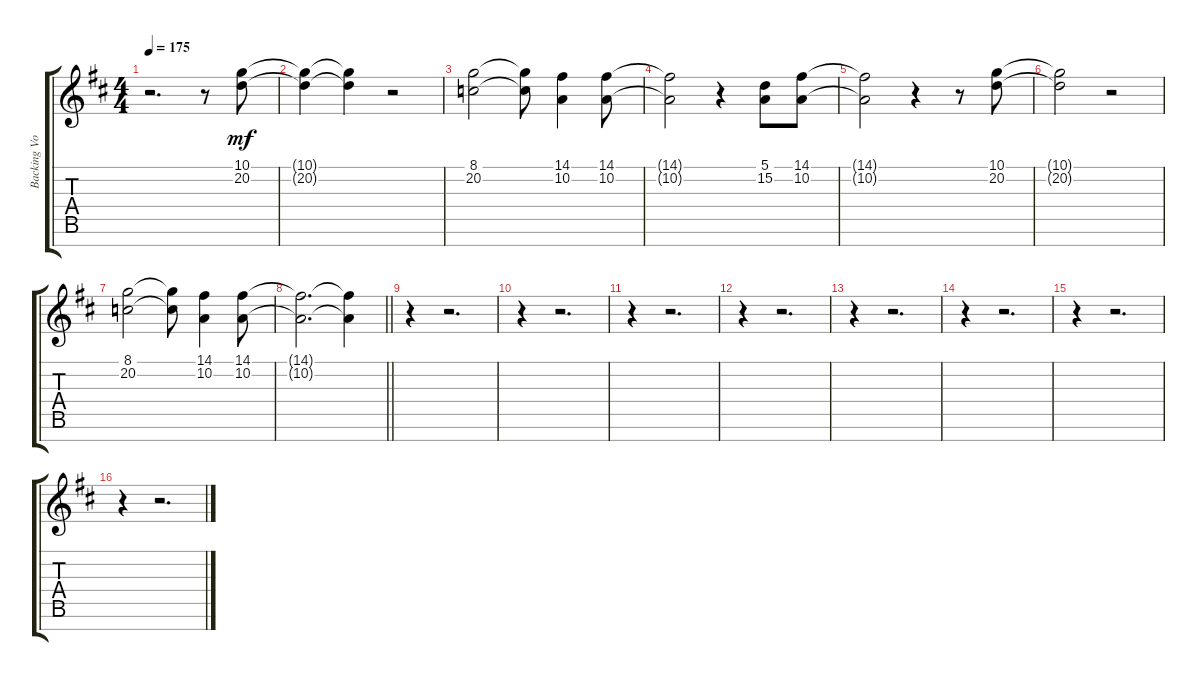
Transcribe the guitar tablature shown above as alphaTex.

\track ("Backing Vocals" "Backing Vo") {instrument flute}
\staff {score tabs}
\tuning (E4 B3 G3 D3 A2 E2 B1) {hide}
\ts (4 4)
\tempo 175
\clef g2
\ks d
r.2{d dy mf} r.8 (10.1 20.2).8 |
(10.1{t} 20.2{t}).4 (10.1{t} 20.2{t}).4 r.2 |
(8.1 20.2).2 (8.1{t} 20.2{t}).8 (14.1 10.2).4 (14.1 10.2).8 |
(14.1{t} 10.2{t}).2 r.4 (5.1 15.2).8 (14.1 10.2).8 |
(14.1{t} 10.2{t}).2 r.4 r.8 (10.1 20.2).8 |
(10.1{t} 20.2{t}).2 r.2 |
(8.1 20.2).2 (8.1{t} 20.2{t}).8 (14.1 10.2).4 (14.1 10.2).8 |
\barLineRight lightlight
(14.1{t} 10.2{t}).2{d} (14.1{t} 10.2{t}).4 |
r.4 r.2{d} |
r.4 r.2{d} |
r.4 r.2{d} |
r.4 r.2{d} |
r.4 r.2{d} |
r.4 r.2{d} |
r.4 r.2{d} |
r.4 r.2{d}
